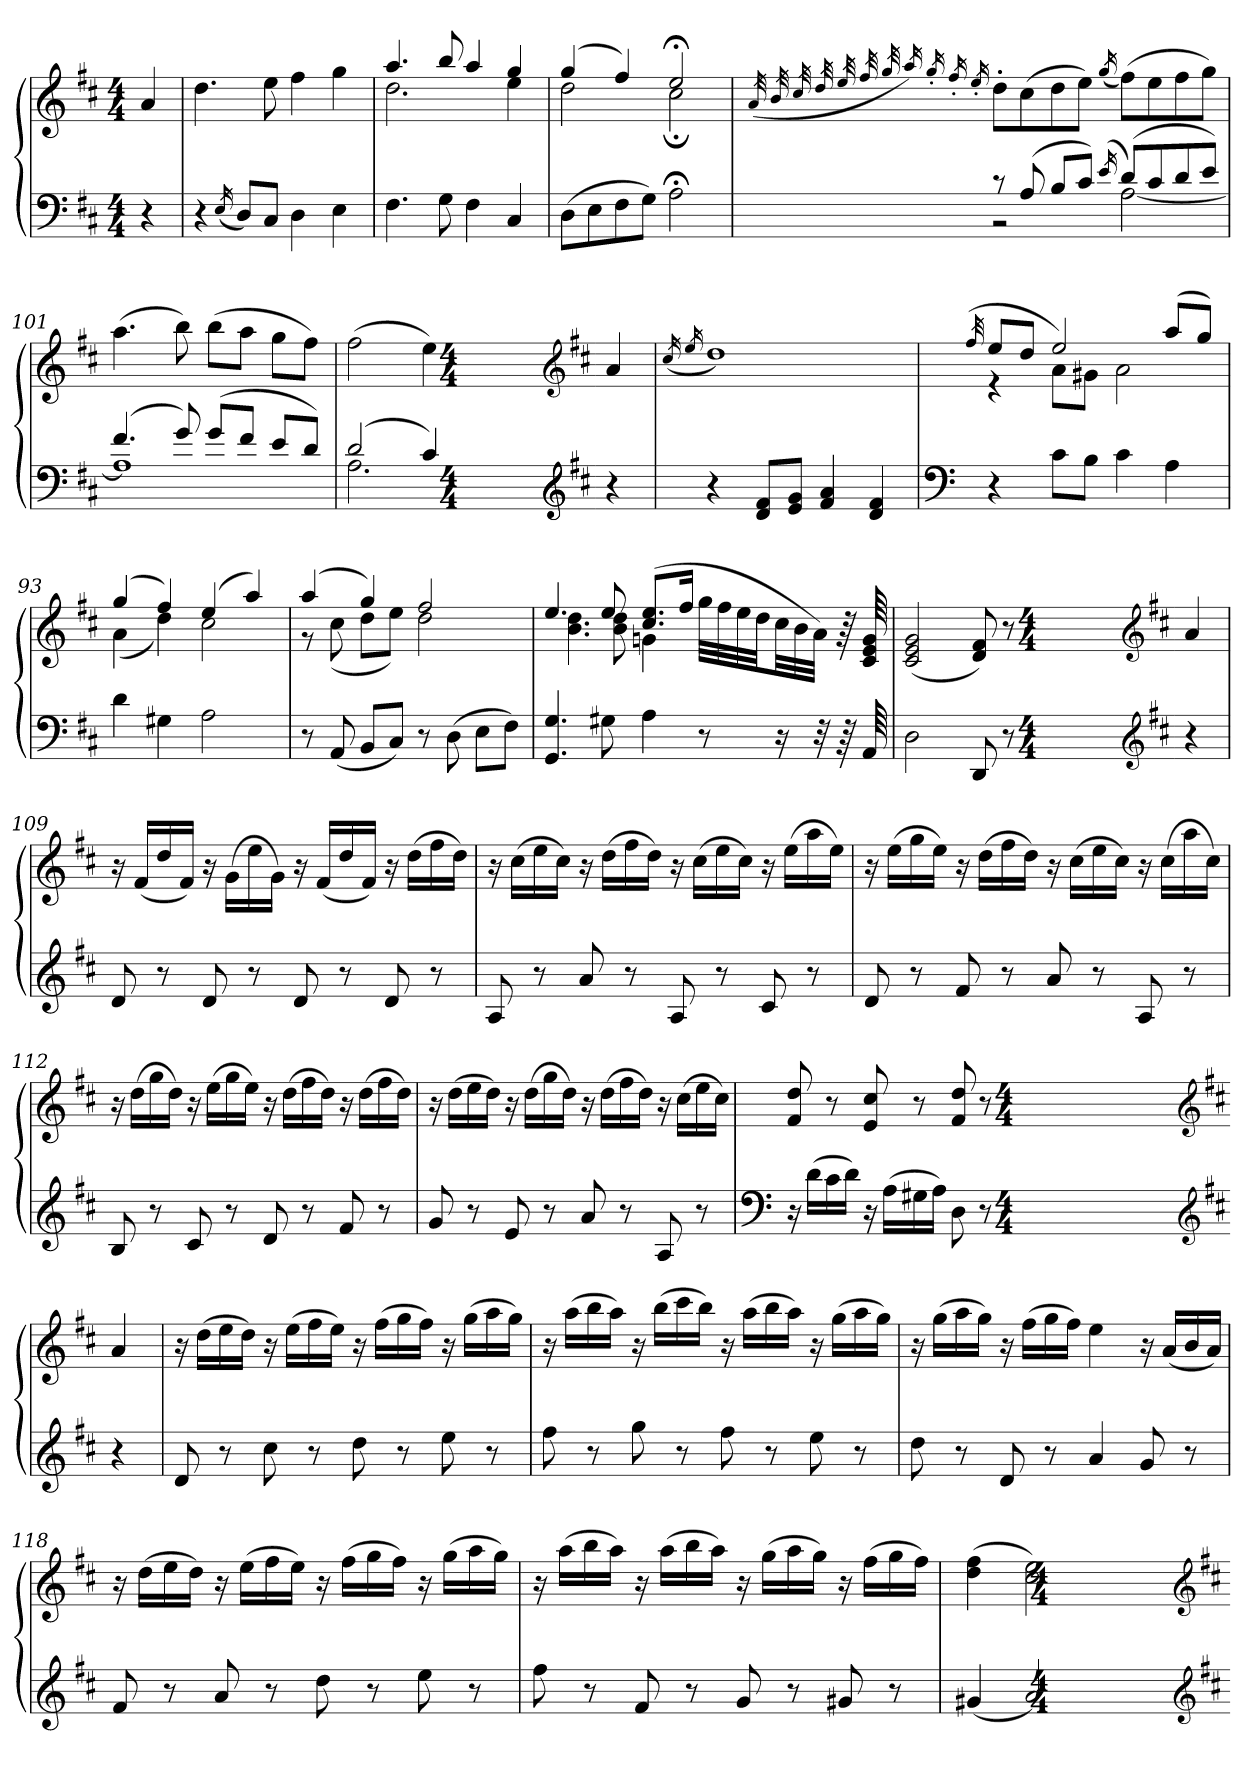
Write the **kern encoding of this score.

**kern	**kern
*part1	*part1
*staff2	*staff1
*clefF4	*clefG2
*k[f#c#]	*k[f#c#]
*M4/4	*M4/4
=	=
4r	4a
=97	=97
4r	4.dd
(16qE	.
8DL)	.
8C#J	8ee
4D	4ff#
4E	4gg
=98	=98
*	*^
4.F#	4.aa	2.dd
8G	8bb	.
4F#	4aa	.
4C#	4gg	4ee
=99	=99	=99
(8DL	(4gg	2dd
8E	.	.
8F#	4ff#)	.
8GJ)	.	.
2A;<	2ee;<	2cc#;<
*	*v	*v
=100	=100
.	(32qa
.	32qb
.	32qcc#
.	32qdd
.	32qee
.	32qff#
.	32qgg
.	16qaa)
.	16qgg'
.	16qff#'
.	16qee'
*^	*
8r	2r	8dd'L
(8A	.	(8cc#
8BL	.	8dd
8c#J)	.	8eeJ)
(16qe	.	(16qgg
(8dL)	[2A	(8ff#L)
8c#	.	8ee
8d	.	8ff#
8eJ)	.	8ggJ)
=101	=101	=101
(4.f#	1A]	(4.aa
8g)	.	8bb)
(8gL	.	(8bbL
8f#J	.	8aaJ
8eL	.	8ggL
8dJ)	.	8ff#J)
=102	=102	=102
(2d	2.A	(2ff#
4c#)	.	4ee)
*v	*v	*
*clefG2	*clefG2
*k[f#c#]	*k[f#c#]
*M4/4	*M4/4
=-	=-
4r	4a
=91	=91
.	(16qcc#
.	16qee
4r	1dd)
8d 8f#L	.
8e 8gJ	.
4f# 4a	.
4d 4f#	.
=92	=92
*clefF4	*
.	(32qff#
*	*^
4r	8eeL	4r
.	8ddJ	.
8c#L	2ee)	8aL
8BJ	.	8g#XJ
4c#	.	2a
4A	(8aaL	.
.	8ggJ)	.
=93	=93	=93
4d	(4gg	(4a
4G#X	4ff#)	4dd)
2A	(4ee	2cc#
.	4aa)	.
=94	=94	=94
8r	(4aa	8r
(8AA	.	(8cc#
8BBL	4gg)	8ddL
8C#J)	.	8eeJ)
8r	2ff#	2dd
(8D	.	.
8EL	.	.
8F#J)	.	.
=95	=95	=95
4.GG 4.G	4.ee	4.b 4.dd
8G#X	8ee	8b 8dd
4A	(8.cc# 8.eeL	4gn
.	16ff#Jk	.
8r	32ggLLL	4ryy
.	32ff#	.
.	32ee	.
.	32ddJJ	.
16r	32cc#LL	.
.	32b	.
32r	32aJJJ)	.
64r	64r	.
64AA	64c# 64e 64g	.
*	*v	*v
=96	=96
2D	(2c# 2e 2g
8DD	8d 8f#)
8r	8r
*clefG2	*clefG2
*k[f#c#]	*k[f#c#]
*M4/4	*M4/4
=-	=-
4r	4a
=109	=109
8d	16r
.	(16f#LL
8r	16dd
.	16f#JJ)
8d	16r
.	(16gLL
8r	16ee
.	16gJJ)
8d	16r
.	(16f#LL
8r	16dd
.	16f#JJ)
8d	16r
.	(16ddLL
8r	16ff#
.	16ddJJ)
=110	=110
8A	16r
.	(16cc#LL
8r	16ee
.	16cc#JJ)
8a	16r
.	(16ddLL
8r	16ff#
.	16ddJJ)
8A	16r
.	(16cc#LL
8r	16ee
.	16cc#JJ)
8c#	16r
.	(16eeLL
8r	16aa
.	16eeJJ)
=111	=111
8d	16r
.	(16eeLL
8r	16gg
.	16eeJJ)
8f#	16r
.	(16ddLL
8r	16ff#
.	16ddJJ)
8a	16r
.	(16cc#LL
8r	16ee
.	16cc#JJ)
8A	16r
.	(16cc#LL
8r	16aa
.	16cc#JJ)
=112	=112
8B	16r
.	(16ddLL
8r	16gg
.	16ddJJ)
8c#	16r
.	(16eeLL
8r	16gg
.	16eeJJ)
8d	16r
.	(16ddLL
8r	16ff#
.	16ddJJ)
8f#	16r
.	(16ddLL
8r	16ff#
.	16ddJJ)
=113	=113
8g	16r
.	(16ddLL
8r	16ee
.	16ddJJ)
8e	16r
.	(16ddLL
8r	16gg
.	16ddJJ)
8a	16r
.	(16ddLL
8r	16ff#
.	16ddJJ)
8A	16r
.	(16cc#LL
8r	16ee
.	16cc#JJ)
=114	=114
*clefF4	*
16r	8f# 8dd
(16dLL	.
16c#	8r
16dJJ)	.
16r	8e 8cc#
(16ALL	.
16G#X	8r
16AJJ)	.
8D	8f# 8dd
8r	8r
*clefG2	*clefG2
*k[f#c#]	*k[f#c#]
*M4/4	*M4/4
=-	=-
4r	4a
=115	=115
8d	16r
.	(16ddLL
8r	16ee
.	16ddJJ)
8cc#	16r
.	(16eeLL
8r	16ff#
.	16eeJJ)
8dd	16r
.	(16ff#LL
8r	16gg
.	16ff#JJ)
8ee	16r
.	(16ggLL
8r	16aa
.	16ggJJ)
=116	=116
8ff#	16r
.	(16aaLL
8r	16bb
.	16aaJJ)
8gg	16r
.	(16bbLL
8r	16ccc#
.	16bbJJ)
8ff#	16r
.	(16aaLL
8r	16bb
.	16aaJJ)
8ee	16r
.	(16ggLL
8r	16aa
.	16ggJJ)
=117	=117
8dd	16r
.	(16ggLL
8r	16aa
.	16ggJJ)
8d	16r
.	(16ff#LL
8r	16gg
.	16ff#JJ)
4a	4ee
8g	16r
.	(16aLL
8r	16b
.	16aJJ)
=118	=118
8f#	16r
.	(16ddLL
8r	16ee
.	16ddJJ)
8a	16r
.	(16eeLL
8r	16ff#
.	16eeJJ)
8dd	16r
.	(16ff#LL
8r	16gg
.	16ff#JJ)
8ee	16r
.	(16ggLL
8r	16aa
.	16ggJJ)
=119	=119
8ff#	16r
.	(16aaLL
8r	16bb
.	16aaJJ)
8f#	16r
.	(16aaLL
8r	16bb
.	16aaJJ)
8g	16r
.	(16ggLL
8r	16aa
.	16ggJJ)
8g#X	16r
.	(16ff#LL
8r	16gg
.	16ff#JJ)
=120	=120
(4g#X	(4dd 4ff#
2a)	2cc# 2ee)
*clefG2	*clefG2
*k[f#c#]	*k[f#c#]
*M4/4	*M4/4
=-	=-
*-	*-
